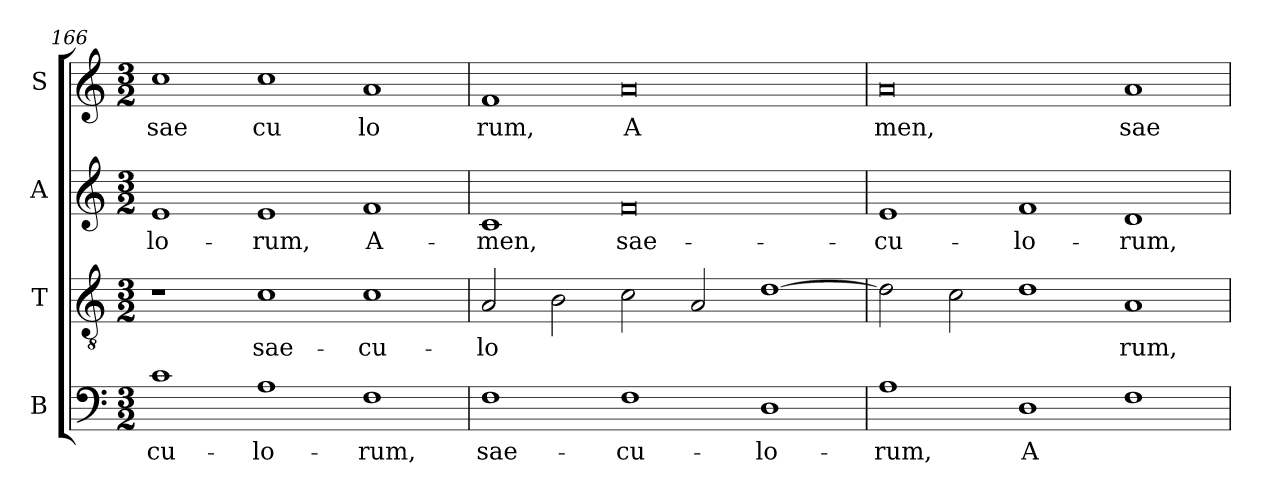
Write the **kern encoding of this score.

**kern	**text	**kern	**text	**kern	**text	**kern	**text
*part4	*part4	*part3	*part3	*part2	*part2	*part1	*part1
*staff4	*staff4	*staff3	*staff3	*staff2	*staff2	*staff1	*staff1
*I"B	*	*I"T	*	*I"A	*	*I"S	*
*I'B	*	*I'T	*	*I'A	*	*I'S	*
*clefF4	*	*clefGv2	*	*clefG2	*	*clefG2	*
*k[]	*	*k[]	*	*k[]	*	*k[]	*
*C:	*	*C:	*	*C:	*	*C:	*
*M3/2	*	*M3/2	*	*M3/2	*	*M3/2	*
=166	=166	=166	=166	=166	=166	=166	=166
!	!LO:LY:b:cj	!	!	!	!LO:LY:b:cj	!	!LO:LY:b:cj
1c	-cu-	1r	.	1e	-lo-	1cc	sae
!	!LO:LY:b:cj	!	!LO:LY:b:cj	!	!LO:LY:b:cj	!	!LO:LY:b:cj
1A	-lo-	1c	sae-	1e	-rum,	1cc	cu
!	!LO:LY:b:cj	!	!LO:LY:b:cj	!	!LO:LY:b:cj	!	!LO:LY:b:cj
1F	-rum,	1c	-cu-	1f	A-	1a	lo
=167	=167	=167	=167	=167	=167	=167	=167
!	!LO:LY:b:cj	!	!LO:LY:b:cj	!	!LO:LY:b:cj	!	!LO:LY:b:cj
1F	sae-	2A/	-lo-	1c	-men,	1f	rum,
!	!	!	!LO:LY:b:cj	!	!	!	!
.	.	2B\	--	.	.	.	.
!	!LO:LY:b:cj	!	!LO:LY:b:cj	!	!LO:LY:b:cj	!	!LO:LY:b:cj
1F	-cu-	2c\	--	0f	sae-	0a	A
!	!	!	!LO:LY:b:cj	!	!	!	!
.	.	2A/	--	.	.	.	.
!	!LO:LY:b:cj	!	!LO:LY:b:cj	!	!	!	!
1D	-lo-	[>1d	--	.	.	.	.
=168	=168	=168	=168	=168	=168	=168	=168
!	!LO:LY:b:cj	!	!LO:LY:b:cj	!	!LO:LY:b:cj	!	!LO:LY:b:cj
1A	-rum,	2d\]	--	1e	-cu-	0a	men,
!	!	!	!LO:LY:b:cj	!	!	!	!
.	.	2c\	--	.	.	.	.
!	!LO:LY:b:cj	!	!LO:LY:b:cj	!	!LO:LY:b:cj	!	!
1D	A-	1d	--	1f	-lo-	.	.
!	!LO:LY:b:cj	!	!LO:LY:b:cj	!	!LO:LY:b:cj	!	!LO:LY:b:cj
1F	--	1A	-rum,	1d	-rum,	1a	sae
=	=	=	=	=	=	=	=
*-	*-	*-	*-	*-	*-	*-	*-
